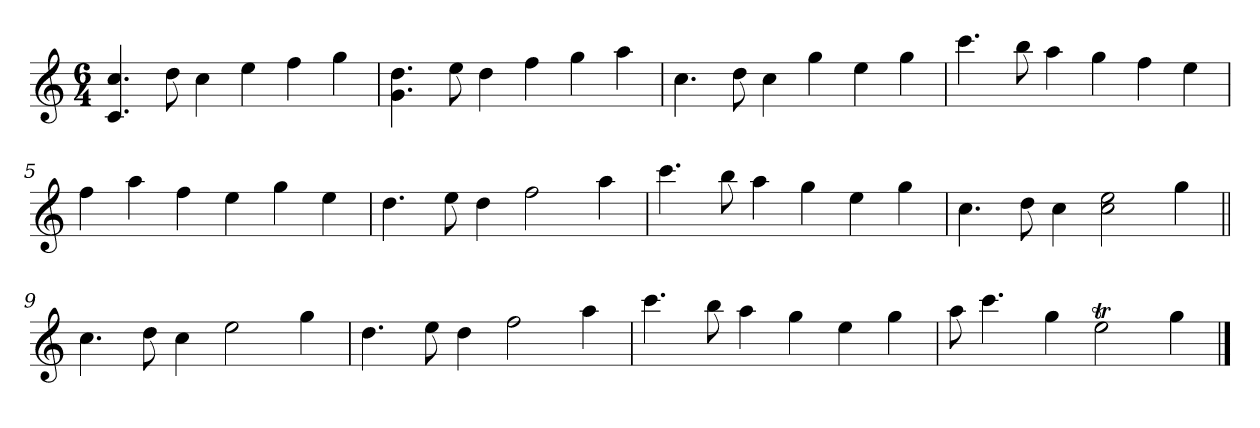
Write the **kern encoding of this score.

**kern
*part1
*staff1
*clefG2
*k[]
*M6/4
=1
4.c/ 4.cc/
8dd\
4cc\
4ee\
4ff\
4gg\
=2
4.g\ 4.dd\
8ee\
4dd\
4ff\
4gg\
4aa\
=3
4.cc\
8dd\
4cc\
4gg\
4ee\
4gg\
=4
4.ccc\
8bb\
4aa\
4gg\
4ff\
4ee\
=5
4ff\
4aa\
4ff\
4ee\
4gg\
4ee\
=6
4.dd\
8ee\
4dd\
2ff\
4aa\
!!LO:LB:g=z
=7
4.ccc\
8bb\
4aa\
4gg\
4ee\
4gg\
=8
4.cc\
8dd\
4cc\
2cc\ 2ee\
4gg\
=9||
4.cc\
8dd\
4cc\
2ee\
4gg\
=10
4.dd\
8ee\
4dd\
2ff\
4aa\
=11
4.ccc\
8bb\
4aa\
4gg\
4ee\
4gg\
=12
8aa\
4.ccc\
4gg\
2eet\
4gg\
==
*-
